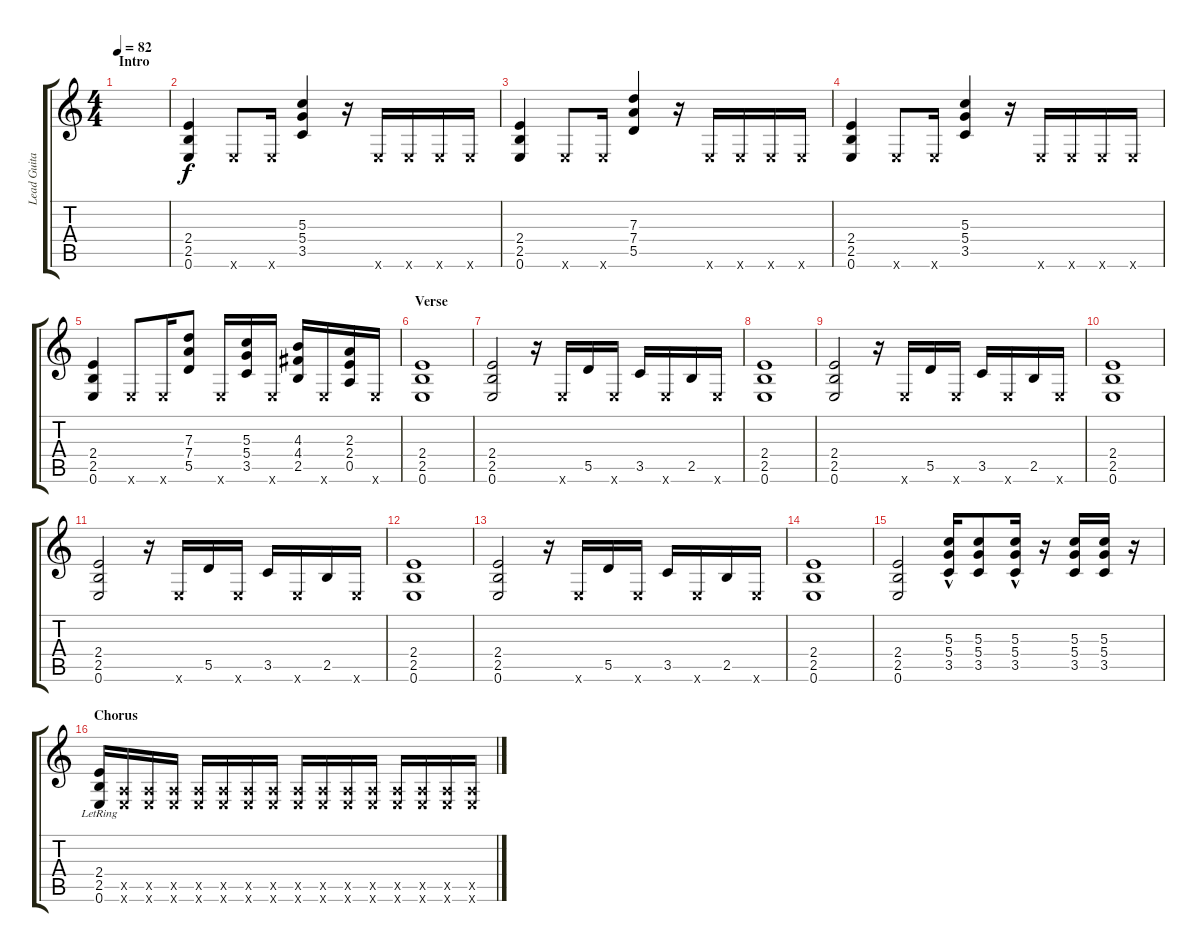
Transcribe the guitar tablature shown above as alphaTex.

\track ("Lead Guitar" "Lead Guita") {instrument overdrivenguitar}
\staff {score tabs}
\tuning (E4 B3 G3 D3 A2 E2) {hide}
\ts (4 4)
\section ("" "Intro")
\tempo 82
\clef g2
\ks c
|
(2.4 2.5 0.6).4 0.6{x}.8 0.6{x}.16 (5.3 5.4 3.5).4 r.16 0.6{x}.16 0.6{x}.16 0.6{x}.16 0.6{x}.16 |
(2.4 2.5 0.6).4 0.6{x}.8 0.6{x}.16 (7.3 7.4 5.5).4 r.16 0.6{x}.16 0.6{x}.16 0.6{x}.16 0.6{x}.16 |
(2.4 2.5 0.6).4 0.6{x}.8 0.6{x}.16 (5.3 5.4 3.5).4 r.16 0.6{x}.16 0.6{x}.16 0.6{x}.16 0.6{x}.16 |
(2.4 2.5 0.6).4 0.6{x}.8 0.6{x}.16 (7.3 7.4 5.5).8 0.6{x}.16 (5.3 5.4 3.5).16 0.6{x}.16 (4.3 4.4 2.5).16 0.6{x}.16 (2.3 2.4 0.5).16 0.6{x}.16 |
\section ("" "Verse")
(2.4 2.5 0.6).1 |
(2.4 2.5 0.6).2 r.16 0.6{x}.16 5.5.16 0.6{x}.16 3.5.16 0.6{x}.16 2.5.16 0.6{x}.16 |
(2.4 2.5 0.6).1 |
(2.4 2.5 0.6).2 r.16 0.6{x}.16 5.5.16 0.6{x}.16 3.5.16 0.6{x}.16 2.5.16 0.6{x}.16 |
(2.4 2.5 0.6).1 |
(2.4 2.5 0.6).2 r.16 0.6{x}.16 5.5.16 0.6{x}.16 3.5.16 0.6{x}.16 2.5.16 0.6{x}.16 |
(2.4 2.5 0.6).1 |
(2.4 2.5 0.6).2 r.16 0.6{x}.16 5.5.16 0.6{x}.16 3.5.16 0.6{x}.16 2.5.16 0.6{x}.16 |
(2.4 2.5 0.6).1 |
(2.4 2.5 0.6).2 (5.3 5.4 3.5{hac}).16 (5.3 5.4 3.5).8 (5.3 5.4{hac} 3.5{hac}).16 r.16 (5.3 5.4 3.5).16 (5.3 5.4 3.5).16 r.16 |
\section ("" "Chorus")
(2.4 2.5{lr} 0.6{lr}).16 (0.5{x} 0.6{x}).16 (0.5{x} 0.6{x}).16 (0.5{x} 0.6{x}).16 (0.5{x} 0.6{x}).16 (0.5{x} 0.6{x}).16 (0.5{x} 0.6{x}).16 (0.5{x} 0.6{x}).16 (0.5{x} 0.6{x}).16 (0.5{x} 0.6{x}).16 (0.5{x} 0.6{x}).16 (0.5{x} 0.6{x}).16 (0.5{x} 0.6{x}).16 (0.5{x} 0.6{x}).16 (0.5{x} 0.6{x}).16 (0.5{x} 0.6{x}).16
